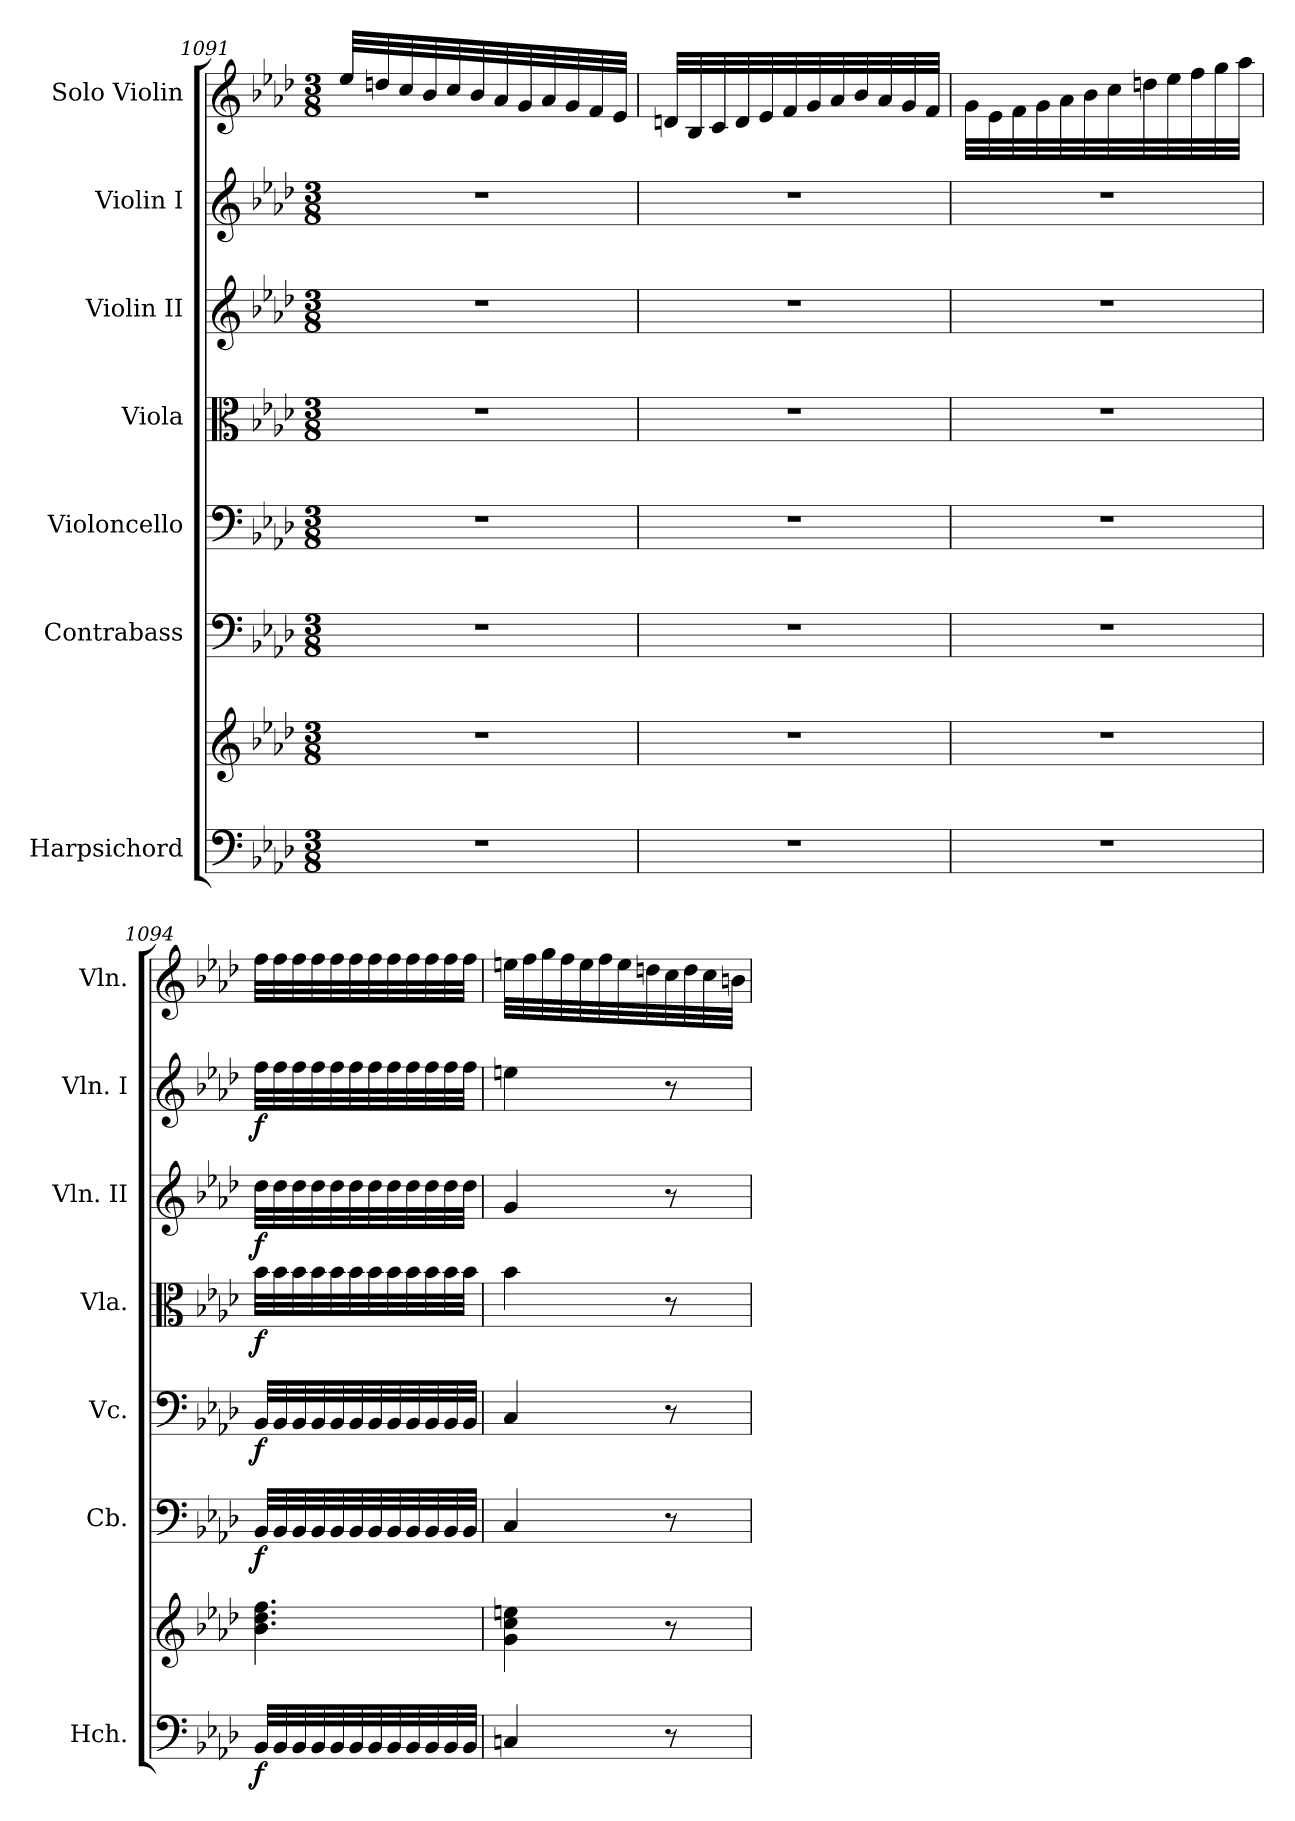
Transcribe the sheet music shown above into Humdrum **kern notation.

**kern	**kern	**dynam	**kern	**dynam	**kern	**dynam	**kern	**dynam	**kern	**dynam	**kern	**dynam	**kern
*part7	*part7	*part7	*part6	*part6	*part5	*part5	*part4	*part4	*part3	*part3	*part2	*part2	*part1
*staff8	*staff7	*staff7/8	*staff6	*staff6	*staff5	*staff5	*staff4	*staff4	*staff3	*staff3	*staff2	*staff2	*staff1
*I"Harpsichord	*	*	*I"Contrabass	*	*I"Violoncello	*	*I"Viola	*	*I"Violin II	*	*I"Violin I	*	*I"Solo Violin
*I'Hch.	*	*	*I'Cb.	*	*I'Vc.	*	*I'Vla.	*	*I'Vln. II	*	*I'Vln. I	*	*I'Vln.
*clefF4	*clefG2	*	*clefF4	*	*clefF4	*	*clefC3	*	*clefG2	*	*clefG2	*	*clefG2
*	*	*	*ITrd7c12	*	*	*	*	*	*	*	*	*	*
*k[b-e-a-d-]	*k[b-e-a-d-]	*	*k[b-e-a-d-]	*	*k[b-e-a-d-]	*	*k[b-e-a-d-]	*	*k[b-e-a-d-]	*	*k[b-e-a-d-]	*	*k[b-e-a-d-]
*M3/8	*M3/8	*	*M3/8	*	*M3/8	*	*M3/8	*	*M3/8	*	*M3/8	*	*M3/8
=1091	=1091	=1091	=1091	=1091	=1091	=1091	=1091	=1091	=1091	=1091	=1091	=1091	=1091
4.r	4.r	.	4.r	.	4.r	.	4.r	.	4.r	.	4.r	.	32ee-/LLL
.	.	.	.	.	.	.	.	.	.	.	.	.	32ddn/
.	.	.	.	.	.	.	.	.	.	.	.	.	32cc/
.	.	.	.	.	.	.	.	.	.	.	.	.	32b-/
.	.	.	.	.	.	.	.	.	.	.	.	.	32cc/
.	.	.	.	.	.	.	.	.	.	.	.	.	32b-/
.	.	.	.	.	.	.	.	.	.	.	.	.	32a-/
.	.	.	.	.	.	.	.	.	.	.	.	.	32g/
.	.	.	.	.	.	.	.	.	.	.	.	.	32a-/
.	.	.	.	.	.	.	.	.	.	.	.	.	32g/
.	.	.	.	.	.	.	.	.	.	.	.	.	32f/
.	.	.	.	.	.	.	.	.	.	.	.	.	32e-/JJJ
=1092	=1092	=1092	=1092	=1092	=1092	=1092	=1092	=1092	=1092	=1092	=1092	=1092	=1092
4.r	4.r	.	4.r	.	4.r	.	4.r	.	4.r	.	4.r	.	32dn/LLL
.	.	.	.	.	.	.	.	.	.	.	.	.	32B-/
.	.	.	.	.	.	.	.	.	.	.	.	.	32c/
.	.	.	.	.	.	.	.	.	.	.	.	.	32d/
.	.	.	.	.	.	.	.	.	.	.	.	.	32e-/
.	.	.	.	.	.	.	.	.	.	.	.	.	32f/
.	.	.	.	.	.	.	.	.	.	.	.	.	32g/
.	.	.	.	.	.	.	.	.	.	.	.	.	32a-/
.	.	.	.	.	.	.	.	.	.	.	.	.	32b-/
.	.	.	.	.	.	.	.	.	.	.	.	.	32a-/
.	.	.	.	.	.	.	.	.	.	.	.	.	32g/
.	.	.	.	.	.	.	.	.	.	.	.	.	32f/JJJ
!!LO:PB:g=z
=1093	=1093	=1093	=1093	=1093	=1093	=1093	=1093	=1093	=1093	=1093	=1093	=1093	=1093
4.r	4.r	.	4.r	.	4.r	.	4.r	.	4.r	.	4.r	.	32g\LLL
.	.	.	.	.	.	.	.	.	.	.	.	.	32e-\
.	.	.	.	.	.	.	.	.	.	.	.	.	32f\
.	.	.	.	.	.	.	.	.	.	.	.	.	32g\
.	.	.	.	.	.	.	.	.	.	.	.	.	32a-\
.	.	.	.	.	.	.	.	.	.	.	.	.	32b-\
.	.	.	.	.	.	.	.	.	.	.	.	.	32cc\
.	.	.	.	.	.	.	.	.	.	.	.	.	32ddn\
.	.	.	.	.	.	.	.	.	.	.	.	.	32ee-\
.	.	.	.	.	.	.	.	.	.	.	.	.	32ff\
.	.	.	.	.	.	.	.	.	.	.	.	.	32gg\
.	.	.	.	.	.	.	.	.	.	.	.	.	32aa-\JJJ
=1094	=1094	=1094	=1094	=1094	=1094	=1094	=1094	=1094	=1094	=1094	=1094	=1094	=1094
!	!	!LO:DY:b=2	!	!LO:DY:b	!	!LO:DY:b	!	!LO:DY:b	!	!LO:DY:b	!	!LO:DY:b	!
32BB-/LLL	4.b-\ 4.dd-\ 4.ff\	f	32BBB-/LLL	f	32BB-/LLL	f	32b-\LLL	f	32dd-\LLL	f	32ff\LLL	f	32ff\LLL
32BB-/	.	.	32BBB-/	.	32BB-/	.	32b-\	.	32dd-\	.	32ff\	.	32ff\
32BB-/	.	.	32BBB-/	.	32BB-/	.	32b-\	.	32dd-\	.	32ff\	.	32ff\
32BB-/	.	.	32BBB-/	.	32BB-/	.	32b-\	.	32dd-\	.	32ff\	.	32ff\
32BB-/	.	.	32BBB-/	.	32BB-/	.	32b-\	.	32dd-\	.	32ff\	.	32ff\
32BB-/	.	.	32BBB-/	.	32BB-/	.	32b-\	.	32dd-\	.	32ff\	.	32ff\
32BB-/	.	.	32BBB-/	.	32BB-/	.	32b-\	.	32dd-\	.	32ff\	.	32ff\
32BB-/	.	.	32BBB-/	.	32BB-/	.	32b-\	.	32dd-\	.	32ff\	.	32ff\
32BB-/	.	.	32BBB-/	.	32BB-/	.	32b-\	.	32dd-\	.	32ff\	.	32ff\
32BB-/	.	.	32BBB-/	.	32BB-/	.	32b-\	.	32dd-\	.	32ff\	.	32ff\
32BB-/	.	.	32BBB-/	.	32BB-/	.	32b-\	.	32dd-\	.	32ff\	.	32ff\
32BB-/JJJ	.	.	32BBB-/JJJ	.	32BB-/JJJ	.	32b-\JJJ	.	32dd-\JJJ	.	32ff\JJJ	.	32ff\JJJ
=1095	=1095	=1095	=1095	=1095	=1095	=1095	=1095	=1095	=1095	=1095	=1095	=1095	=1095
4Cn/	4g\ 4cc\ 4een\	.	4CC/	.	4C/	.	4b-\	.	4g/	.	4een\	.	32een\LLL
.	.	.	.	.	.	.	.	.	.	.	.	.	32ff\
.	.	.	.	.	.	.	.	.	.	.	.	.	32gg\
.	.	.	.	.	.	.	.	.	.	.	.	.	32ff\
.	.	.	.	.	.	.	.	.	.	.	.	.	32ee\
.	.	.	.	.	.	.	.	.	.	.	.	.	32ff\
.	.	.	.	.	.	.	.	.	.	.	.	.	32ee\
.	.	.	.	.	.	.	.	.	.	.	.	.	32ddn\
8r	8r	.	8r	.	8r	.	8r	.	8r	.	8r	.	32cc\
.	.	.	.	.	.	.	.	.	.	.	.	.	32dd\
.	.	.	.	.	.	.	.	.	.	.	.	.	32cc\
.	.	.	.	.	.	.	.	.	.	.	.	.	32bn\JJJ
=	=	=	=	=	=	=	=	=	=	=	=	=	=
*-	*-	*-	*-	*-	*-	*-	*-	*-	*-	*-	*-	*-	*-
